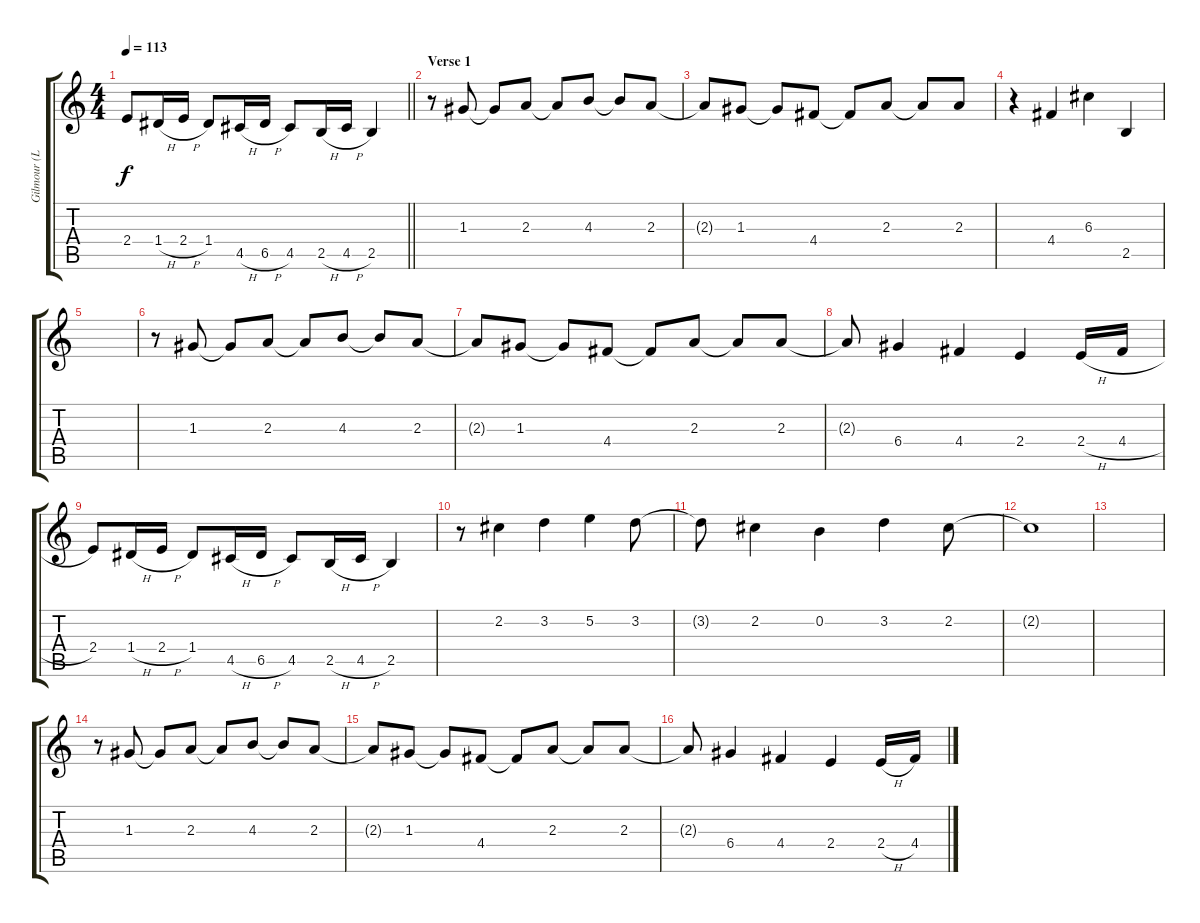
\track ("Gilmour (Left Speaker)" "Gilmour (L") {instrument acousticguitarnylon}
\staff {score tabs}
\tuning (E4 B3 G3 D3 A2 E2) {hide}
\ts (4 4)
\tempo 113
\clef g2
\barLineRight lightlight
\ks c
2.4.8{dy f} 1.4{h}.16 2.4{h}.16 1.4.8 4.5{h}.16 6.5{h}.16 4.5.8 2.5{h}.16 4.5{h}.16 2.5.4 |
\section ("" "Verse 1")
r.8 1.3.8 1.3{t}.8 2.3.8 2.3{t}.8 4.3.8 4.3{t}.8 2.3.8 |
2.3{t}.8 1.3.8 1.3{t}.8 4.4.8 4.4{t}.8 2.3.8 2.3{t}.8 2.3.8 |
r.4 4.4.4 6.3.4 2.5.4 |
|
r.8 1.3.8 1.3{t}.8 2.3.8 2.3{t}.8 4.3.8 4.3{t}.8 2.3.8 |
2.3{t}.8 1.3.8 1.3{t}.8 4.4.8 4.4{t}.8 2.3.8 2.3{t}.8 2.3.8 |
2.3{t}.8 6.4.4 4.4.4 2.4.4 2.4{h}.16 4.4{h}.16 |
2.4.8 1.4{h}.16 2.4{h}.16 1.4.8 4.5{h}.16 6.5{h}.16 4.5.8 2.5{h}.16 4.5{h}.16 2.5.4 |
r.8 2.2.4 3.2.4 5.2.4 3.2.8 |
3.2{t}.8 2.2.4 0.2.4 3.2.4 2.2.8 |
2.2{t}.1 |
|
r.8 1.3.8 1.3{t}.8 2.3.8 2.3{t}.8 4.3.8 4.3{t}.8 2.3.8 |
2.3{t}.8 1.3.8 1.3{t}.8 4.4.8 4.4{t}.8 2.3.8 2.3{t}.8 2.3.8 |
2.3{t}.8 6.4.4 4.4.4 2.4.4 2.4{h}.16 4.4{h}.16
